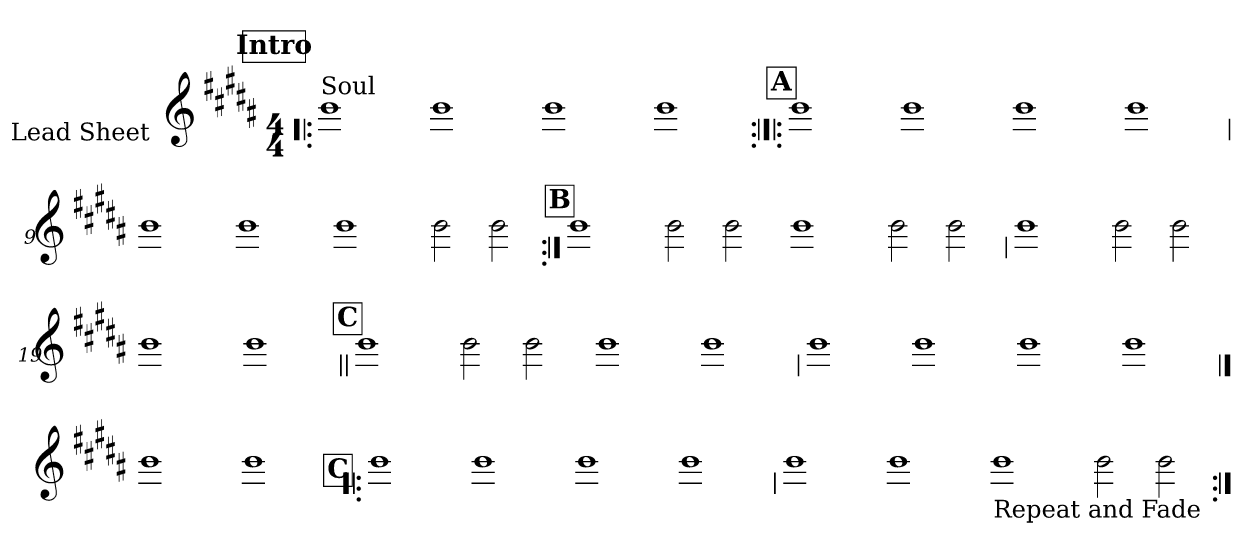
**kern
*part1
*staff1
*I"Lead Sheet
*stria0
*clefG2
*k[f#c#g#d#a#]
*B:
*M4/4
*MM127
!!LO:REH:place=s1:a:t=Intro
=1!|:
!LO:TX:a:t=Soul
1b
=2-
1b
=3-
1b
=4-
1b
!!LO:LB:g=z
!!LO:REH:place=s1:a:t=A
=5:|!|:
1b
=6-
1b
=7-
1b
=8-
1b
!!LO:LB:g=z
=9
1b
=10-
1b
=11-
1b
=12-
2b
2b
!!LO:LB:g=z
!!LO:REH:place=s1:a:t=B
=13:|!
1b
=14-
2b
2b
=15-
1b
=16-
2b
2b
!!LO:LB:g=z
=17
1b
=18-
2b
2b
=19-
1b
=20-
1b
!!LO:LB:g=z
!!LO:REH:place=s1:a:t=C
=21||
1b
=22-
2b
2b
=23-
1b
=24-
1b
!!LO:LB:g=z
=25
1b
=26-
1b
=27-
1b
=28-
1b
!!LO:LB:g=z
==29
1b
=30-
1b
!!LO:LB:g=z
!!LO:REH:place=s1:a:t=C
=31!|:
1b
=32-
1b
=33-
1b
=34-
1b
!!LO:LB:g=z
=35
1b
=36-
1b
=37-
!LO:TX:b:t=Repeat and Fade
1b
=38-
2b
2b
=:|!
*-
